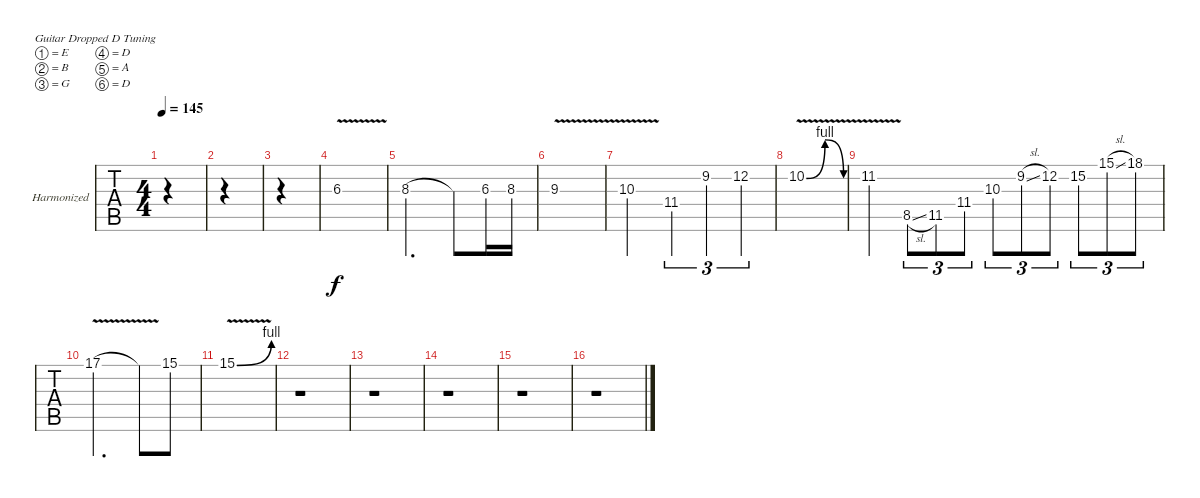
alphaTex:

\defaultSystemsLayout 4
\bracketExtendMode groupsimilarinstruments
\firstSystemTrackNameOrientation horizontal
\otherSystemsTrackNameOrientation horizontal
\track ("Harmonized Guitar" "Harmonized") {instrument distortionguitar}
\staff {tabs}
\tuning (E4 B3 G3 D3 A2 D2)
\ts (4 4)
\tempo 145
\clef g2
\ks c
|
|
|
6.3{v}.1 |
8.3.2{d} 8.3{t}.8 6.3.16 8.3.16 |
9.3{v}.1 |
10.3{v}.2 11.4.4{tu (3 2)} 9.2.4{tu (3 2)} 12.2.4{tu (3 2)} |
10.2{be (bendrelease 0 0 7.199999999999999 4 24.599999999999998 4 33 0) v}.1 |
11.2{v}.4 8.5{sl}.8{tu (3 2)} 11.5.8{tu (3 2)} 11.4.8{tu (3 2)} 10.3.8{tu (3 2)} 9.2{sl}.8{tu (3 2)} 12.2.8{tu (3 2)} 15.2.8{tu (3 2)} 15.1{sl}.8{tu (3 2)} 18.1.8{tu (3 2)} |
17.1{v}.2{d} 17.1{t}.8 15.1.8 |
15.1{be (bend 0 0 9 4) v}.1 |
r.1 |
r.1 |
r.1 |
r.1 |
r.1
